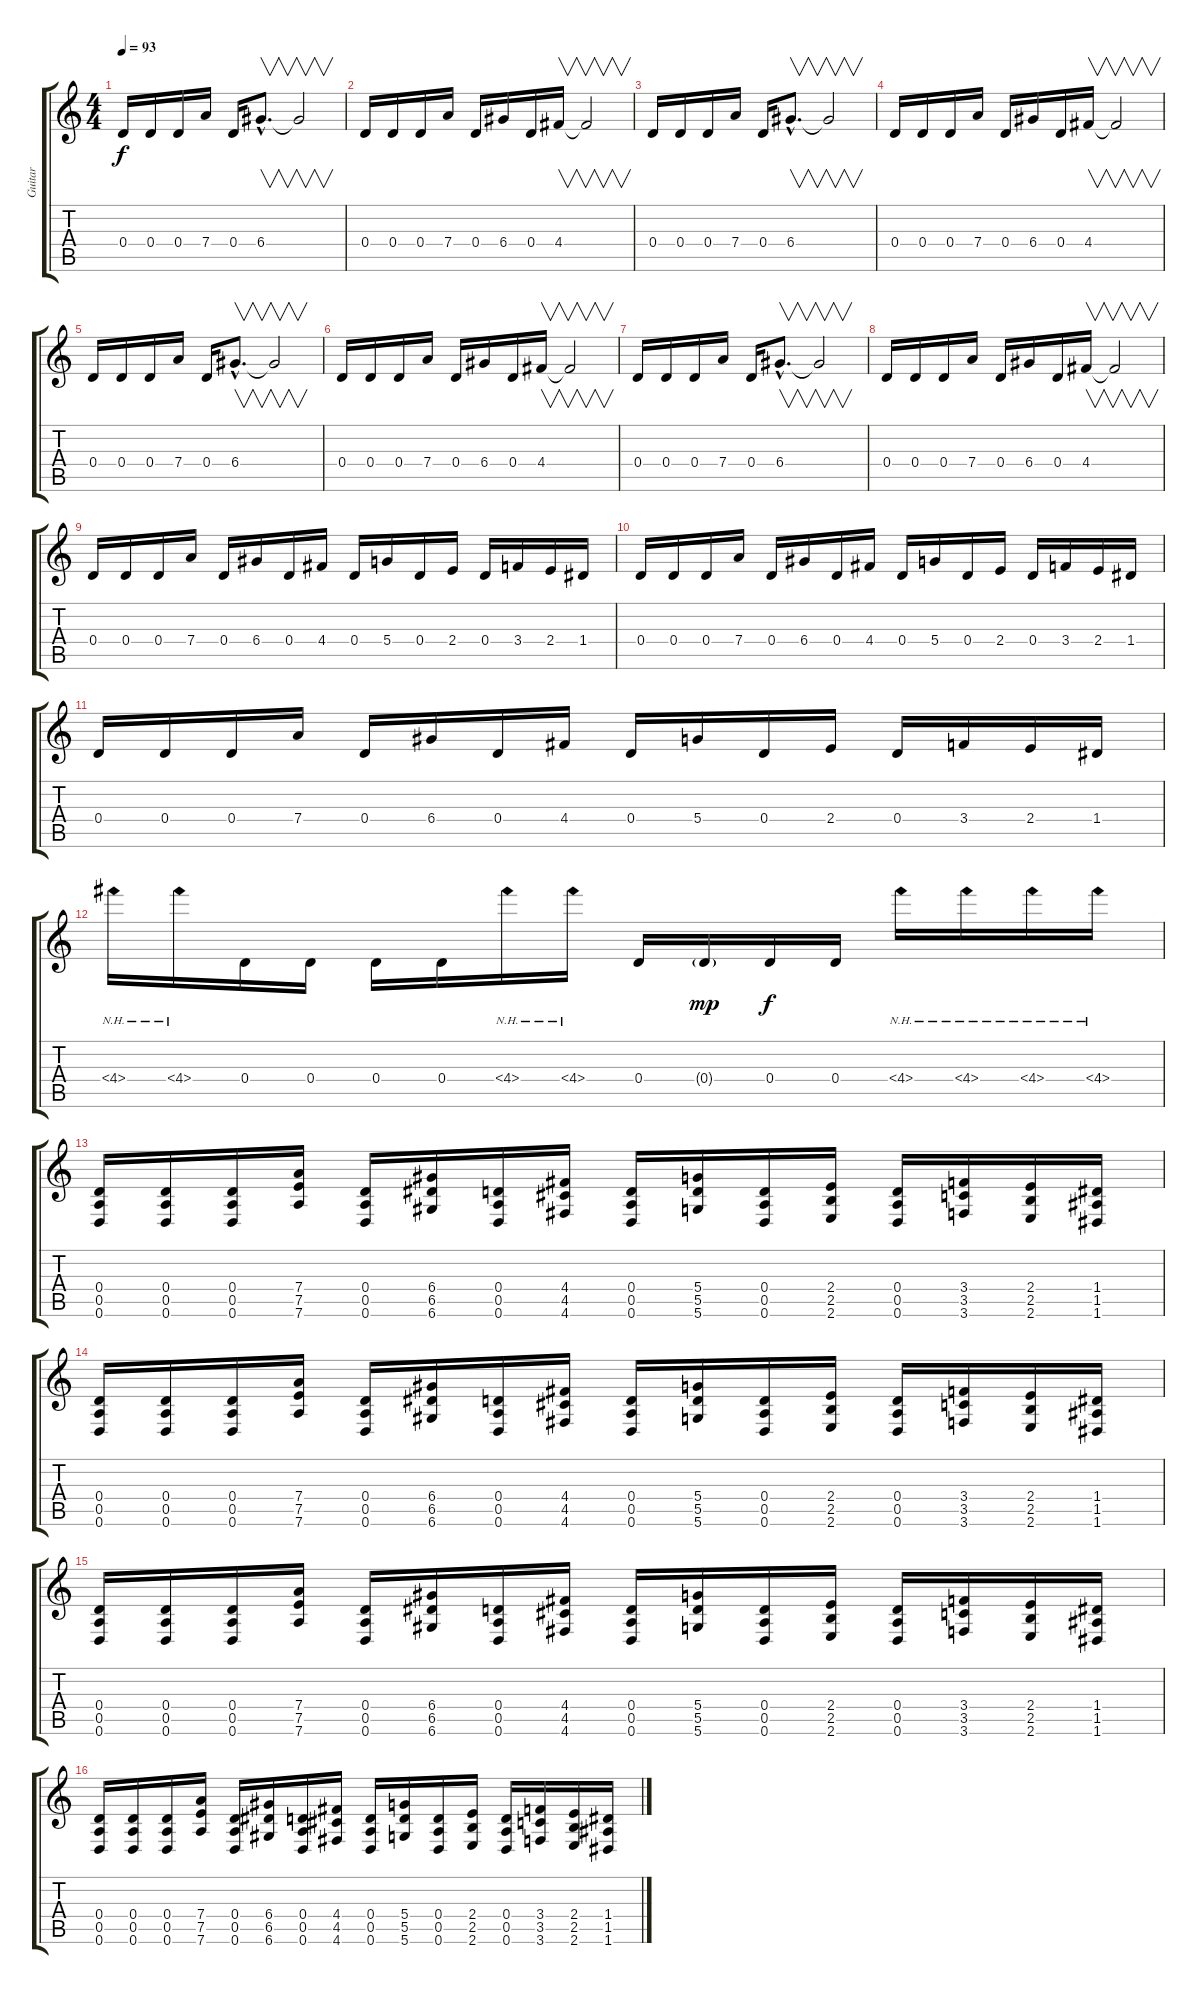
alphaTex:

\track ("Guitar" "Guitar") {instrument distortionguitar}
\staff {score tabs}
\tuning (E4 B3 G3 D3 A2 D2) {hide}
\ts (4 4)
\tempo 93
\clef g2
\ks c
0.4.16{dy f instrument distortionguitar} 0.4.16 0.4.16 7.4.16 0.4.16 6.4{hac}.8{v d} 6.4{t}.2{v} |
0.4.16 0.4.16 0.4.16 7.4.16 0.4.16 6.4.16 0.4.16 4.4.16{v} 4.4{t}.2{v} |
0.4.16 0.4.16 0.4.16 7.4.16 0.4.16 6.4{hac}.8{v d} 6.4{t}.2{v} |
0.4.16 0.4.16 0.4.16 7.4.16 0.4.16 6.4.16 0.4.16 4.4.16{v} 4.4{t}.2{v} |
0.4.16 0.4.16 0.4.16 7.4.16 0.4.16 6.4{hac}.8{v d} 6.4{t}.2{v} |
0.4.16 0.4.16 0.4.16 7.4.16 0.4.16 6.4.16 0.4.16 4.4.16{v} 4.4{t}.2{v} |
0.4.16 0.4.16 0.4.16 7.4.16 0.4.16 6.4{hac}.8{v d} 6.4{t}.2{v} |
0.4.16 0.4.16 0.4.16 7.4.16 0.4.16 6.4.16 0.4.16 4.4.16{v} 4.4{t}.2{v} |
0.4.16 0.4.16 0.4.16 7.4.16 0.4.16 6.4.16 0.4.16 4.4.16 0.4.16 5.4.16 0.4.16 2.4.16 0.4.16 3.4.16 2.4.16 1.4.16 |
0.4.16 0.4.16 0.4.16 7.4.16 0.4.16 6.4.16 0.4.16 4.4.16 0.4.16 5.4.16 0.4.16 2.4.16 0.4.16 3.4.16 2.4.16 1.4.16 |
0.4.16 0.4.16 0.4.16 7.4.16 0.4.16 6.4.16 0.4.16 4.4.16 0.4.16 5.4.16 0.4.16 2.4.16 0.4.16 3.4.16 2.4.16 1.4.16 |
4.4{nh}.16 4.4{nh}.16 0.4.16 0.4.16 0.4.16 0.4.16 4.4{nh}.16 4.4{nh}.16 0.4.16 0.4{g}.16{dy mp} 0.4.16{dy f} 0.4.16 4.4{nh}.16 4.4{nh}.16 4.4{nh}.16 4.4{nh}.16 |
(0.4 0.5 0.6).16 (0.4 0.5 0.6).16 (0.4 0.5 0.6).16 (7.4 7.5 7.6).16 (0.4 0.5 0.6).16 (6.4 6.5 6.6).16 (0.4 0.5 0.6).16 (4.4 4.5 4.6).16 (0.4 0.5 0.6).16 (5.4 5.5 5.6).16 (0.4 0.5 0.6).16 (2.4 2.5 2.6).16 (0.4 0.5 0.6).16 (3.4 3.5 3.6).16 (2.4 2.5 2.6).16 (1.4 1.5 1.6).16 |
(0.4 0.5 0.6).16 (0.4 0.5 0.6).16 (0.4 0.5 0.6).16 (7.4 7.5 7.6).16 (0.4 0.5 0.6).16 (6.4 6.5 6.6).16 (0.4 0.5 0.6).16 (4.4 4.5 4.6).16 (0.4 0.5 0.6).16 (5.4 5.5 5.6).16 (0.4 0.5 0.6).16 (2.4 2.5 2.6).16 (0.4 0.5 0.6).16 (3.4 3.5 3.6).16 (2.4 2.5 2.6).16 (1.4 1.5 1.6).16 |
(0.4 0.5 0.6).16 (0.4 0.5 0.6).16 (0.4 0.5 0.6).16 (7.4 7.5 7.6).16 (0.4 0.5 0.6).16 (6.4 6.5 6.6).16 (0.4 0.5 0.6).16 (4.4 4.5 4.6).16 (0.4 0.5 0.6).16 (5.4 5.5 5.6).16 (0.4 0.5 0.6).16 (2.4 2.5 2.6).16 (0.4 0.5 0.6).16 (3.4 3.5 3.6).16 (2.4 2.5 2.6).16 (1.4 1.5 1.6).16 |
(0.4 0.5 0.6).16 (0.4 0.5 0.6).16 (0.4 0.5 0.6).16 (7.4 7.5 7.6).16 (0.4 0.5 0.6).16 (6.4 6.5 6.6).16 (0.4 0.5 0.6).16 (4.4 4.5 4.6).16 (0.4 0.5 0.6).16 (5.4 5.5 5.6).16 (0.4 0.5 0.6).16 (2.4 2.5 2.6).16 (0.4 0.5 0.6).16 (3.4 3.5 3.6).16 (2.4 2.5 2.6).16 (1.4 1.5 1.6).16
